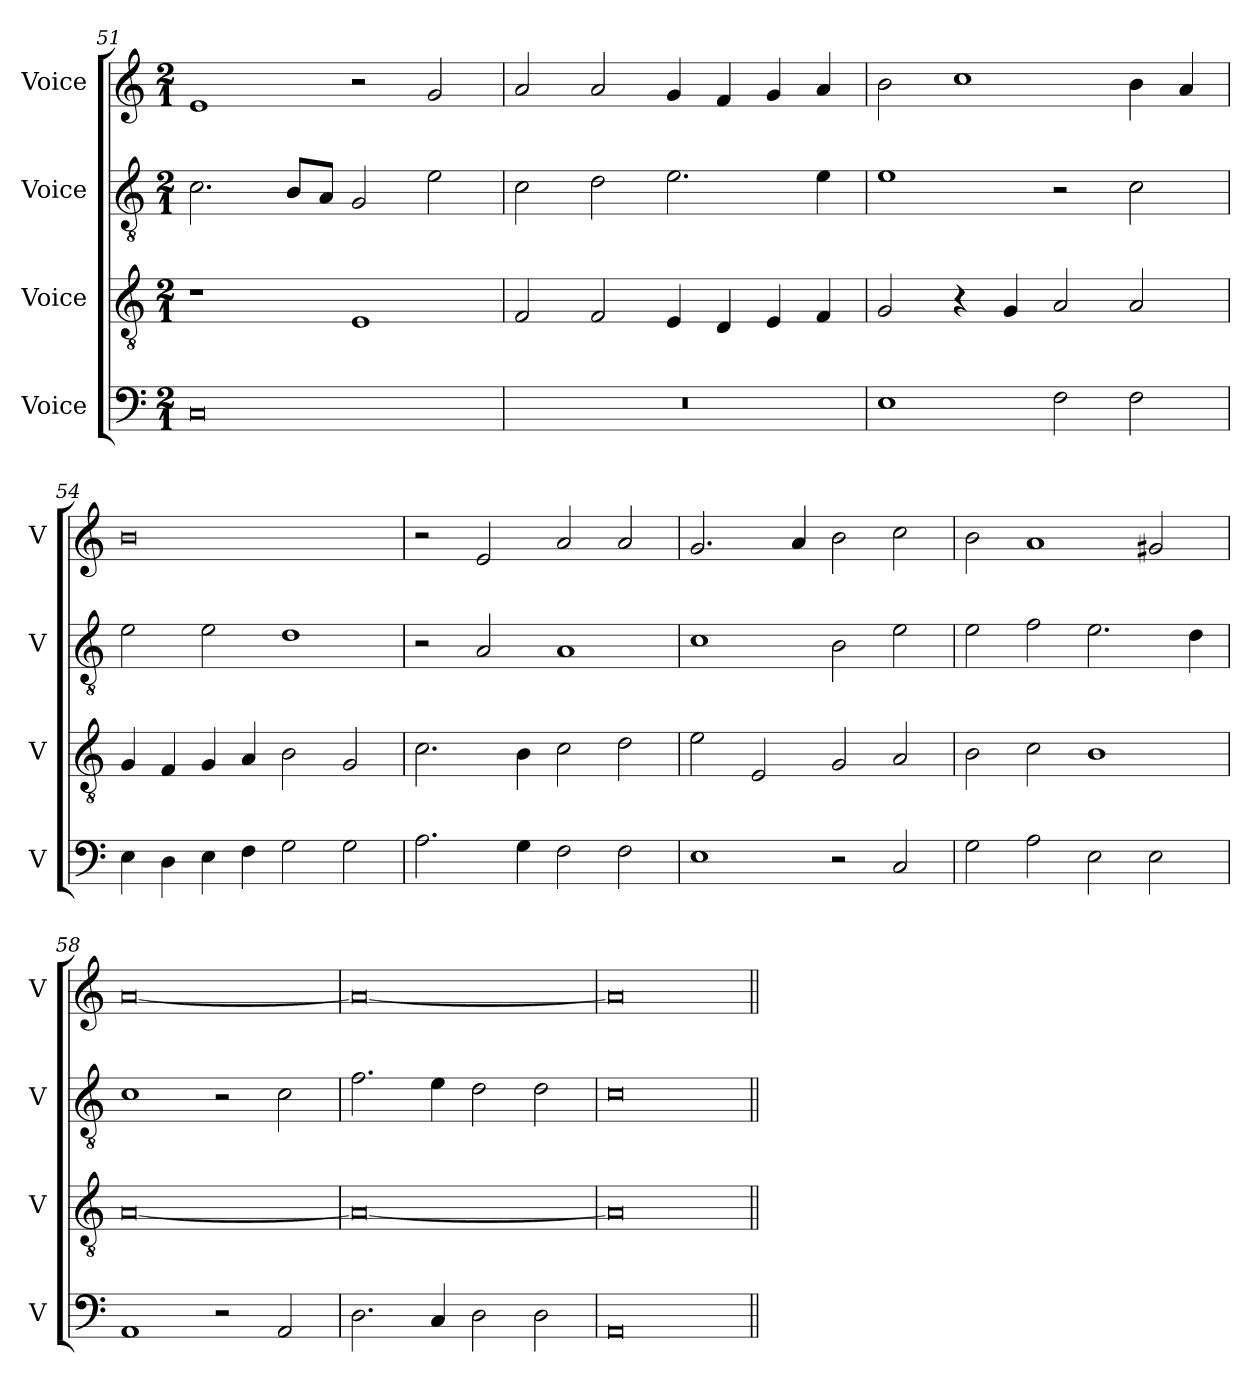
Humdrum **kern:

**kern	**kern	**kern	**kern
*part4	*part3	*part2	*part1
*staff4	*staff3	*staff2	*staff1
*I"Voice	*I"Voice	*I"Voice	*I"Voice
*I'V	*I'V	*I'V	*I'V
!!LO:LB:g=z
*clefF4	*clefGv2	*clefGv2	*clefG2
*k[]	*k[]	*k[]	*k[]
*M2/1	*M2/1	*M2/1	*M2/1
=51	=51	=51	=51
0C	1r	2.c\	1e
.	.	8B/L	.
.	.	8A/J	.
.	1E	2G/	2r
.	.	2e\	2g/
=52	=52	=52	=52
0r	2F/	2c\	2a/
.	2F/	2d\	2a/
.	4E/	2.e\	4g/
.	4D/	.	4f/
.	4E/	.	4g/
.	4F/	4e\	4a/
=53	=53	=53	=53
1E	2G/	1e	2b\
.	4r	.	1cc
.	4G/	.	.
2F\	2A/	2r	.
2F\	2A/	2c\	4b\
.	.	.	4a/
!!LO:PB:g=z
=54	=54	=54	=54
4E\	4G/	2e\	0b
4D\	4F/	.	.
4E\	4G/	2e\	.
4F\	4A/	.	.
2G\	2B\	1d	.
2G\	2G/	.	.
=55	=55	=55	=55
2.A\	2.c\	2r	2r
.	.	2A/	2e/
4G\	4B\	.	.
2F\	2c\	1A	2a/
2F\	2d\	.	2a/
=56	=56	=56	=56
1E	2e\	1c	2.g/
.	2E/	.	.
.	.	.	4a/
2r	2G/	2B\	2b\
2C/	2A/	2e\	2cc\
!!LO:LB:g=z
=57	=57	=57	=57
2G\	2B\	2e\	2b\
2A\	2c\	2f\	1a
2E\	1B	2.e\	.
2E\	.	.	2g#X/
.	.	4d\	.
=58	=58	=58	=58
1AA	[0A	1c	[0a
2r	.	2r	.
2AA/	.	2c\	.
=59	=59	=59	=59
2.D\	0A_	2.f\	0a_
4C/	.	4e\	.
2D\	.	2d\	.
2D\	.	2d\	.
=60	=60	=60	=60
0AA	0A]	0c	0a]
=||	=||	=||	=||
*-	*-	*-	*-
